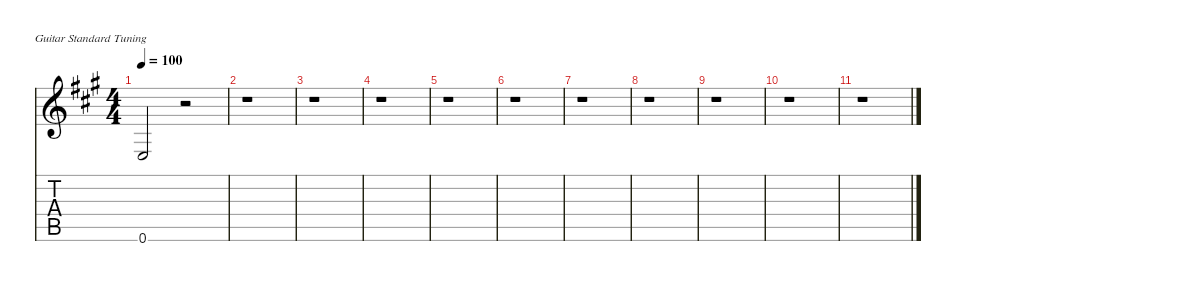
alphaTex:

\defaultSystemsLayout 4
\hideDynamics
\bracketExtendMode nobrackets
\singleTrackTrackNamePolicy hidden
\multiTrackTrackNamePolicy hidden
\otherSystemsTrackNameOrientation horizontal
\track ("Guitar" "el.guit.") {defaultSystemsLayout 8 instrument electricguitarclean}
\staff {score tabs}
\tuning (E4 B3 G3 D3 A2 E2)
\ts (4 4)
\tempo 100
\clef g2
\ks a
0.6{acc forcenatural}.2{dy f beam Up} r.2{beam Up} |
r.1{beam Down} |
r.1{beam Down} |
r.1{beam Down} |
r.1{beam Down} |
r.1{beam Down} |
r.1{beam Down} |
r.1{beam Down} |
r.1{beam Down} |
r.1{beam Down} |
r.1{beam Down}
